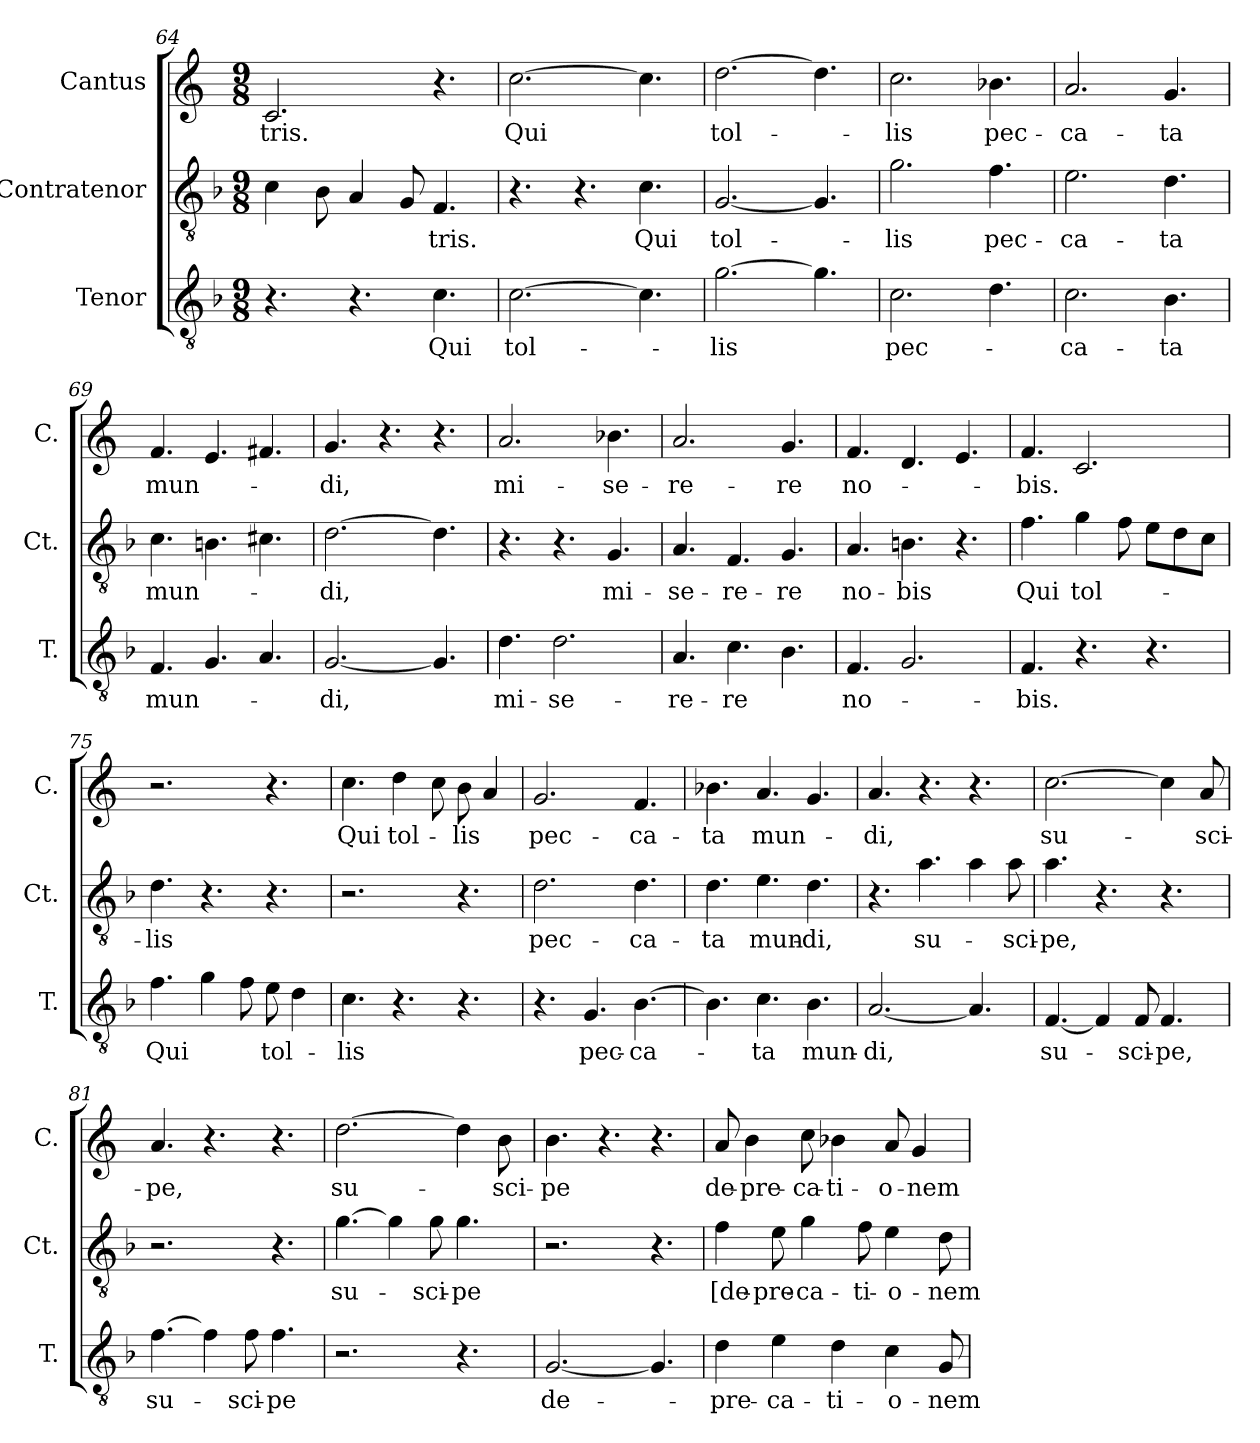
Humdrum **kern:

**kern	**text	**kern	**text	**kern	**text
*part3	*part3	*part2	*part2	*part1	*part1
*staff3	*staff3	*staff2	*staff2	*staff1	*staff1
*I"Tenor	*	*I"Contratenor	*	*I"Cantus	*
*I'T.	*	*I'Ct.	*	*I'C.	*
*clefGv2	*	*clefGv2	*	*clefG2	*
*k[b-]	*	*k[b-]	*	*k[]	*
*F:	*	*F:	*	*C:	*
*M9/8	*	*M9/8	*	*M9/8	*
=64	=64	=64	=64	=64	=64
4.r	.	4c\	.	2.c/	-tris.
.	.	8B-\	.	.	.
4.r	.	4A/	.	.	.
.	.	8G/	.	.	.
4.c\	Qui	4.F/	-tris.	4.r	.
=65	=65	=65	=65	=65	=65
[2.c\	tol-	4.r	.	[2.cc\	Qui
.	.	4.r	.	.	.
4.c\]	.	4.c\	Qui	4.cc\]	.
=66	=66	=66	=66	=66	=66
[2.g\	-lis	[2.G/	tol-	[2.dd\	tol-
4.g\]	.	4.G/]	.	4.dd\]	.
=67	=67	=67	=67	=67	=67
2.c\	pec-	2.g\	-lis	2.cc\	-lis
4.d\	.	4.f\	pec-	4.b-X\	pec-
=68	=68	=68	=68	=68	=68
2.c\	-ca-	2.e\	-ca-	2.a/	-ca-
4.B-\	-ta	4.d\	-ta	4.g/	-ta
=69	=69	=69	=69	=69	=69
4.F/	mun-	4.c\	mun-	4.f/	mun-
4.G/	.	4.Bn\	.	4.e/	.
4.A/	.	4.c#X\	.	4.f#X/	.
!!LO:LB:g=z
=70	=70	=70	=70	=70	=70
[2.G/	-di,	[2.d\	-di,	4.g/	-di,
.	.	.	.	4.r	.
4.G/]	.	4.d\]	.	4.r	.
=71	=71	=71	=71	=71	=71
4.d\	mi-	4.r	.	2.a/	mi-
2.d\	-se-	4.r	.	.	.
.	.	4.G/	mi-	4.b-X\	-se-
=72	=72	=72	=72	=72	=72
4.A/	-re-	4.A/	-se-	2.a/	-re-
4.c\	-re	4.F/	-re-	.	.
4.B-\	.	4.G/	-re	4.g/	-re
=73	=73	=73	=73	=73	=73
4.F/	no-	4.A/	no-	4.f/	no-
2.G/	.	4.Bn\	-bis	4.d/	.
.	.	4.r	.	4.e/	.
=74	=74	=74	=74	=74	=74
4.F/	-bis.	4.f\	Qui	4.f/	-bis.
4.r	.	4g\	tol-	2.c/	.
.	.	8f\	.	.	.
4.r	.	8e\L	.	.	.
.	.	8d\	.	.	.
.	.	8c\J	.	.	.
=75	=75	=75	=75	=75	=75
4.f\	Qui	4.d\	-lis	2.r	.
4g\	.	4.r	.	.	.
8f\	.	.	.	.	.
8e\	tol-	4.r	.	4.r	.
4d\	.	.	.	.	.
!!LO:LB:g=z
=76	=76	=76	=76	=76	=76
4.c\	-lis	2.r	.	4.cc\	Qui
4.r	.	.	.	4dd\	tol-
.	.	.	.	8cc\	.
4.r	.	4.r	.	8b\	-lis
.	.	.	.	4a/	.
=77	=77	=77	=77	=77	=77
4.r	.	2.d\	pec-	2.g/	pec-
4.G/	pec-	.	.	.	.
[4.B-\	-ca-	4.d\	-ca-	4.f/	-ca-
=78	=78	=78	=78	=78	=78
4.B-\]	.	4.d\	-ta	4.b-X\	-ta
4.c\	-ta	4.e\	mun-	4.a/	mun-
4.B-\	mun-	4.d\	-di,	4.g/	.
=79	=79	=79	=79	=79	=79
[2.A/	-di,	4.r	.	4.a/	-di,
.	.	4.a\	su-	4.r	.
4.A/]	.	4a\	.	4.r	.
.	.	8a\	-sci-	.	.
=80	=80	=80	=80	=80	=80
[4.F/	su-	4.a\	-pe,	[2.cc\	su-
4F/]	.	4.r	.	.	.
8F/	-sci-	.	.	.	.
4.F/	-pe,	4.r	.	4cc\]	.
.	.	.	.	8a/	-sci-
!!LO:PB:g=z
=81	=81	=81	=81	=81	=81
[4.f\	su-	2.r	.	4.a/	-pe,
4f\]	.	.	.	4.r	.
8f\	-sci-	.	.	.	.
4.f\	-pe	4.r	.	4.r	.
=82	=82	=82	=82	=82	=82
2.r	.	[4.g\	su-	[2.dd\	su-
.	.	4g\]	.	.	.
.	.	8g\	-sci-	.	.
4.r	.	4.g\	-pe	4dd\]	.
.	.	.	.	8b\	-sci-
=83	=83	=83	=83	=83	=83
[2.G/	de-	2.r	.	4.b\	-pe
.	.	.	.	4.r	.
4.G/]	.	4.r	.	4.r	.
=84	=84	=84	=84	=84	=84
4d\	-pre-	4f\	[de-	8a/	de-
.	.	.	.	4b\	-pre-
4e\	-ca-	8e\	-pre-	.	.
.	.	4g\	-ca-	8cc\	-ca-
4d\	-ti-	.	.	4b-X\	-ti-
.	.	8f\	-ti-	.	.
4c\	-o-	4e\	-o-	8a/	-o-
.	.	.	.	4g/	-nem
8G/	-nem	8d\	-nem	.	.
=	=	=	=	=	=
*-	*-	*-	*-	*-	*-
